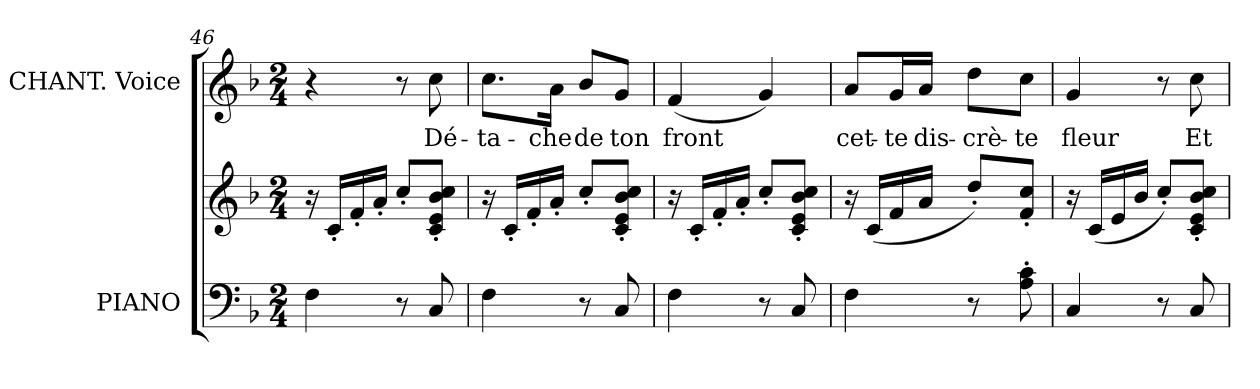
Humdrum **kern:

**kern	**kern	**kern	**text
*part2	*part2	*part1	*part1
*staff3	*staff2	*staff1	*staff1
*I"PIANO	*	*I"CHANT. Voice	*
*I'Pno	*	*	*
!!LO:PB:g=z
*clefF4	*clefG2	*clefG2	*
*k[b-]	*k[b-]	*k[b-]	*
*M2/4	*M2/4	*M2/4	*
=46	=46	=46	=46
4F\	16r	4r	.
.	16c'/LL	.	.
.	16f'/	.	.
.	16a'/JJ	.	.
8r	8cc'/L	8r	.
!	!	!	!LO:LY:b
8C/	8c/' 8e/' 8b-/' 8cc/'J	8cc\	Dé-
=47	=47	=47	=47
!	!	!	!LO:LY:b
4F\	16r	8.cc\L	-ta-
.	16c'/LL	.	.
.	16f'/	.	.
!	!	!	!LO:LY:b
.	16a'/JJ	16a\Jk	-che
!	!	!	!LO:LY:b
8r	8cc'/L	8b-/L	de
!	!	!	!LO:LY:b
8C/	8c/' 8e/' 8b-/' 8cc/'J	8g/J	ton
=48	=48	=48	=48
!	!	!	!LO:LY:b
4F\	16r	(4f/	front
.	16c'/LL	.	.
.	16f'/	.	.
.	16a'/JJ	.	.
8r	8cc'/L	4g/)	.
8C/	8c/' 8e/' 8b-/' 8cc/'J	.	.
=49	=49	=49	=49
!	!	!	!LO:LY:b
4F\	16r	8a/L	cet-
.	(16c/LL	.	.
!	!	!	!LO:LY:b
.	16f/	16g/L	-te
!	!	!	!LO:LY:b
.	16a/JJ	16a/JJ	dis-
!	!	!	!LO:LY:b
8r	8dd'/L)	8dd\L	-crè-
!	!	!	!LO:LY:b
8A\' 8c\'	8f/' 8cc/'J	8cc\J	-te
!!LO:LB:g=z
=50	=50	=50	=50
!	!	!	!LO:LY:b
4C/	16r	4g/	fleur
.	(16c/LL	.	.
.	16e/	.	.
.	16b-/JJ	.	.
8r	8cc'/L)	8r	.
!	!	!	!LO:LY:b
8C/	8c/' 8e/' 8b-/' 8cc/'J	8cc\	Et
=	=	=	=
*-	*-	*-	*-
